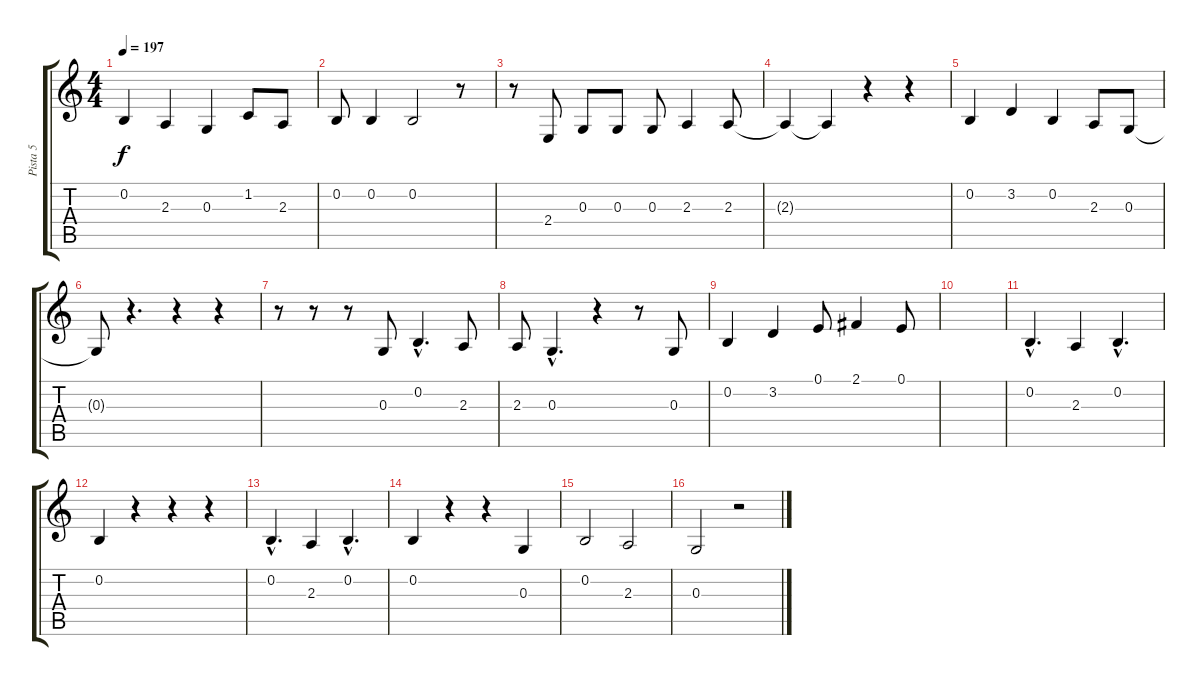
\track ("Pista 5" "Pista 5") {instrument tenorsax}
\staff {score tabs}
\tuning (E4 B3 G3 D3 A2 E2) {hide}
\ts (4 4)
\tempo 197
\clef g2
\ks c
0.2.4{dy f} 2.3.4 0.3.4 1.2.8 2.3.8 |
0.2.8 0.2.4 0.2.2 r.8 |
r.8 2.4.8 0.3.8 0.3.8 0.3.8 2.3.4 2.3.8 |
2.3{t}.4 2.3{t}.4 r.4 r.4 |
0.2.4 3.2.4 0.2.4 2.3.8 0.3.8 |
0.3{t}.8 r.4{d} r.4 r.4 |
r.8 r.8 r.8 0.3.8 0.2{hac}.4{d} 2.3.8 |
2.3.8 0.3{hac}.4{d} r.4 r.8 0.3.8 |
0.2.4 3.2.4 0.1.8 2.1.4 0.1.8 |
|
0.2{hac}.4{d} 2.3.4 0.2{hac}.4{d} |
0.2.4 r.4 r.4 r.4 |
0.2{hac}.4{d} 2.3.4 0.2{hac}.4{d} |
0.2.4 r.4 r.4 0.3.4 |
0.2.2 2.3.2 |
0.3.2 r.2
